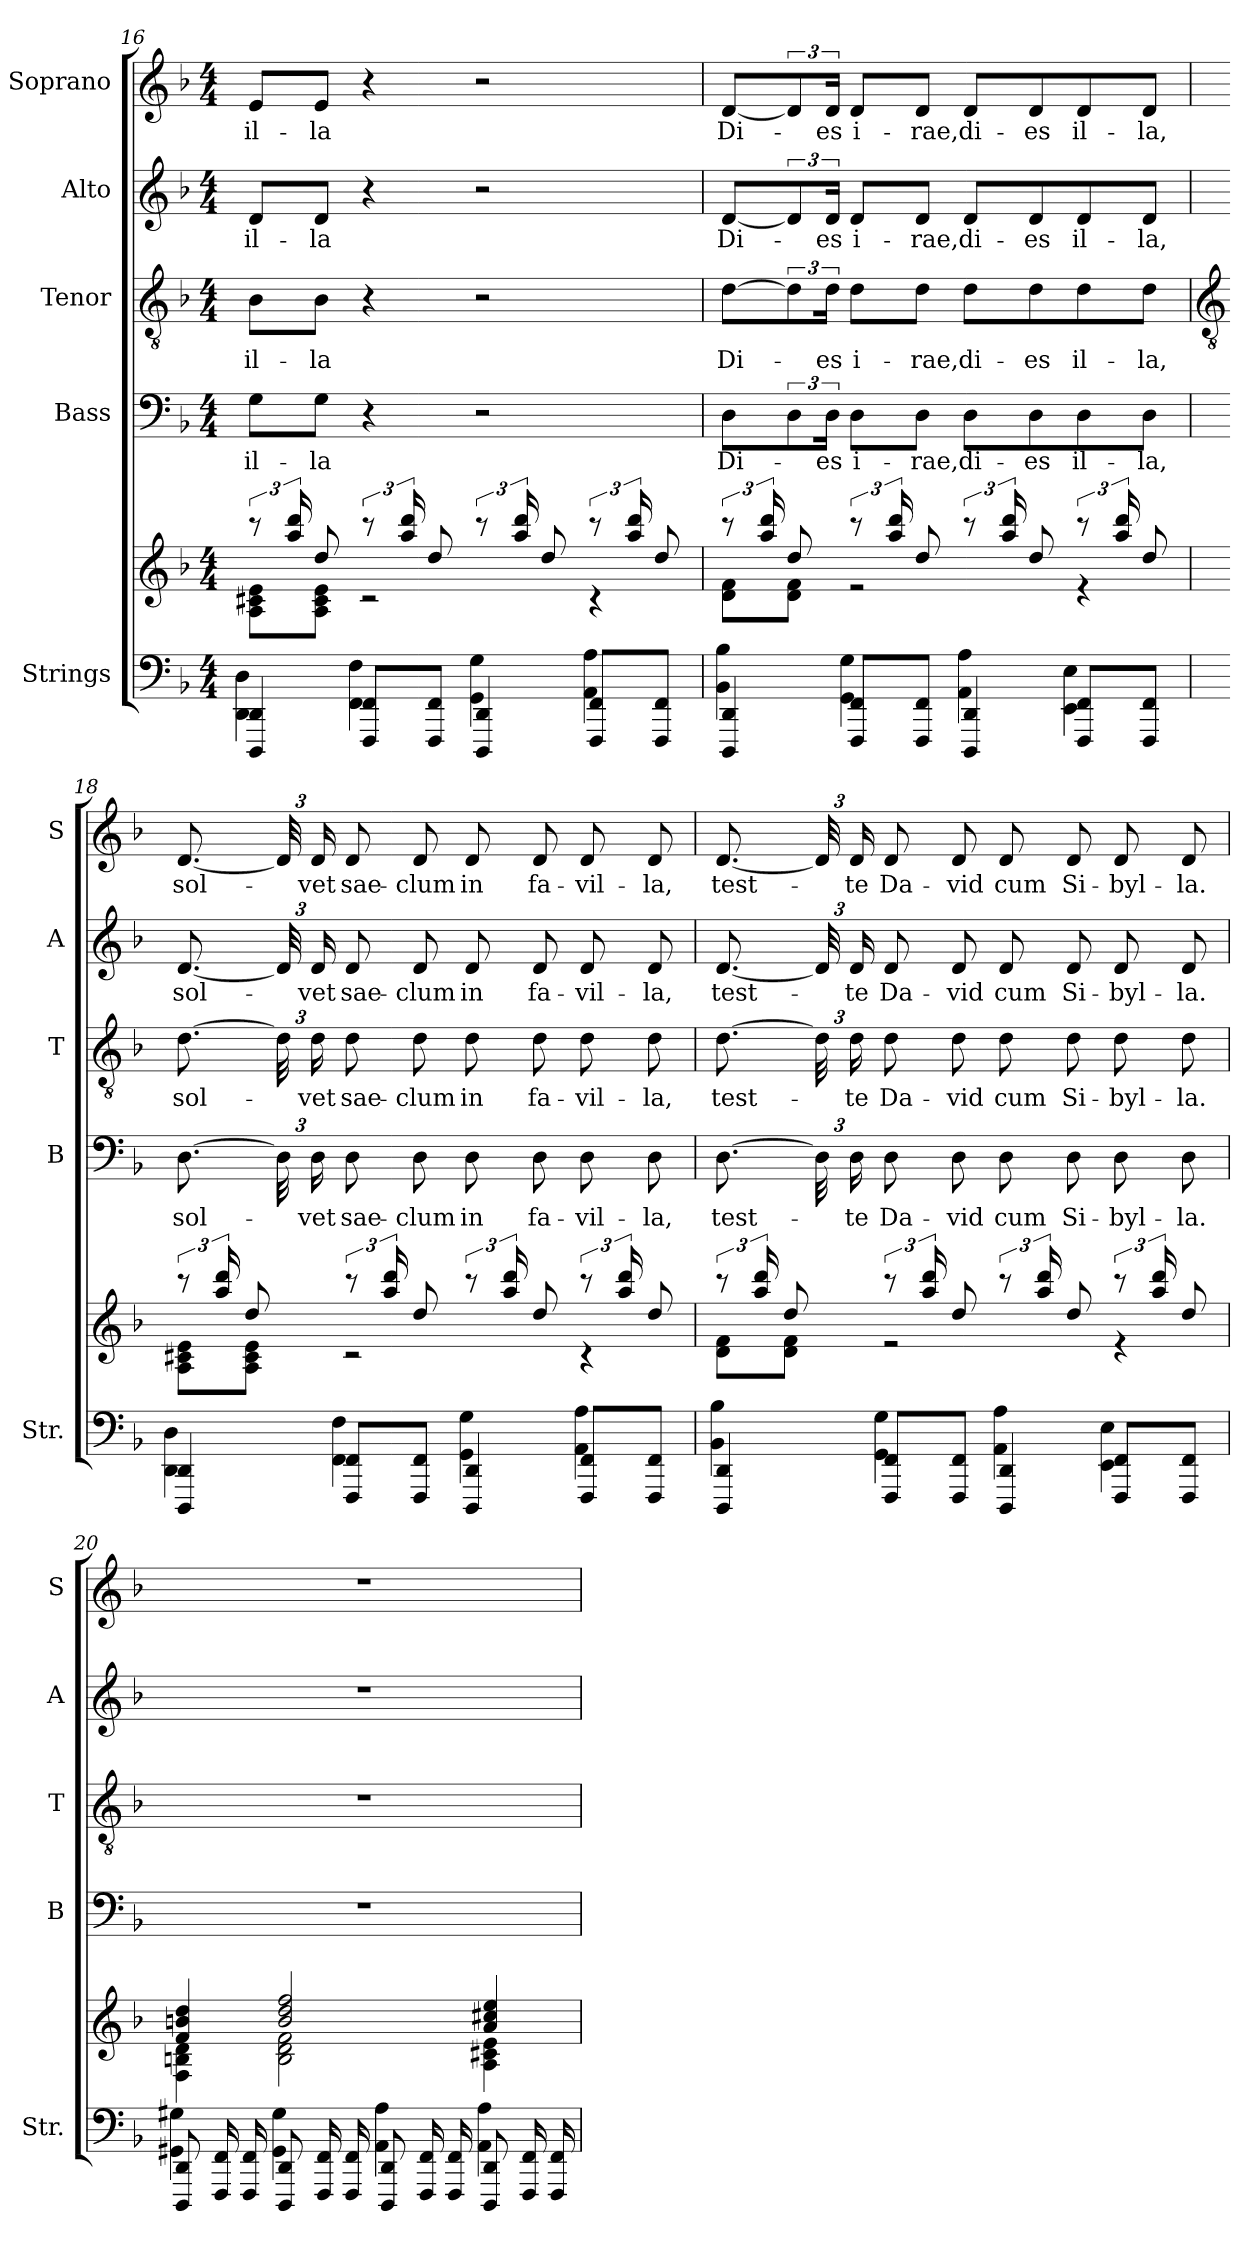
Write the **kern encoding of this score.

**kern	**kern	**kern	**text	**kern	**text	**kern	**text	**kern	**text
*part5	*part5	*part4	*part4	*part3	*part3	*part2	*part2	*part1	*part1
*staff6	*staff5	*staff4	*staff4	*staff3	*staff3	*staff2	*staff2	*staff1	*staff1
*I"Strings	*	*I"Bass	*	*I"Tenor	*	*I"Alto	*	*I"Soprano	*
*I'Str.	*	*I'B	*	*I'T	*	*I'A	*	*I'S	*
*clefF4	*clefG2	*clefF4	*	*clefGv2	*	*clefG2	*	*clefG2	*
*k[b-]	*k[b-]	*k[b-]	*	*k[b-]	*	*k[b-]	*	*k[b-]	*
*F:	*F:	*F:	*	*F:	*	*F:	*	*F:	*
*M4/4	*M4/4	*M4/4	*	*M4/4	*	*M4/4	*	*M4/4	*
=16	=16	=16	=16	=16	=16	=16	=16	=16	=16
*^	*^	*	*	*	*	*	*	*	*
!	!	!	!	!	!LO:LY:b	!	!LO:LY:b	!	!LO:LY:b	!	!LO:LY:b
4DDD/ 4DD/	4DD\ 4D\	12r	8A\ 8c#X\ 8e\L	8GL	il-	8B-L	il-	8dL	il-	8eL	il-
.	.	24aa/ 24ddd/LL	.	.	.	.	.	.	.	.	.
!	!	!	!	!	!LO:LY:b	!	!LO:LY:b	!	!LO:LY:b	!	!LO:LY:b
.	.	8dd/J	8A\ 8c#\ 8e\J	8GJ	-la	8B-J	-la	8dJ	-la	8eJ	-la
8FFF/ 8FF/L	4FF\ 4F\	12r	2r	4r	.	4r	.	4r	.	4r	.
.	.	24aa/ 24ddd/LL	.	.	.	.	.	.	.	.	.
8FFF/ 8FF/J	.	8dd/J	.	.	.	.	.	.	.	.	.
4DDD/ 4DD/	4GG\ 4G\	12r	.	2r	.	2r	.	2r	.	2r	.
.	.	24aa/ 24ddd/LL	.	.	.	.	.	.	.	.	.
.	.	8dd/J	.	.	.	.	.	.	.	.	.
8FFF/ 8FF/L	4AA\ 4A\	12r	4r	.	.	.	.	.	.	.	.
.	.	24aa/ 24ddd/LL	.	.	.	.	.	.	.	.	.
8FFF/ 8FF/J	.	8dd/J	.	.	.	.	.	.	.	.	.
=17	=17	=17	=17	=17	=17	=17	=17	=17	=17	=17	=17
!	!	!	!	!	!LO:LY:b	!	!LO:LY:b	!	!LO:LY:b	!	!LO:LY:b
4DDD/ 4DD/	4BB-\ 4B-\	12r	8d\ 8f\L	8DL	Di-	[8dL	Di-	[8dL	Di-	[8dL	Di-
.	.	24aa/ 24ddd/LL	.	.	.	.	.	.	.	.	.
.	.	8dd/J	8d\ 8f\J	12D	.	12d]	.	12d]	.	12d]	.
!	!	!	!	!	!LO:LY:b	!	!LO:LY:b	!	!LO:LY:b	!	!LO:LY:b
.	.	.	.	24DJ	-es	24dJ	-es	24dJ	-es	24dJ	-es
!	!	!	!	!	!LO:LY:b	!	!LO:LY:b	!	!LO:LY:b	!	!LO:LY:b
8FFF/ 8FF/L	4GG\ 4G\	12r	2r	8DL	i-	8dL	i-	8dL	i-	8dL	i-
.	.	24aa/ 24ddd/LL	.	.	.	.	.	.	.	.	.
!	!	!	!	!	!LO:LY:b	!	!LO:LY:b	!	!LO:LY:b	!	!LO:LY:b
8FFF/ 8FF/J	.	8dd/J	.	8DJ	-rae,	8dJ	-rae,	8dJ	-rae,	8dJ	-rae,
!	!	!	!	!	!LO:LY:b	!	!LO:LY:b	!	!LO:LY:b	!	!LO:LY:b
4DDD/ 4DD/	4AA\ 4A\	12r	.	8DL	di-	8dL	di-	8dL	di-	8dL	di-
.	.	24aa/ 24ddd/LL	.	.	.	.	.	.	.	.	.
!	!	!	!	!	!LO:LY:b	!	!LO:LY:b	!	!LO:LY:b	!	!LO:LY:b
.	.	8dd/J	.	8D	-es	8d	-es	8d	-es	8d	-es
!	!	!	!	!	!LO:LY:b	!	!LO:LY:b	!	!LO:LY:b	!	!LO:LY:b
8FFF/ 8FF/L	4EE\ 4E\	12r	4r	8D	il-	8d	il-	8d	il-	8d	il-
.	.	24aa/ 24ddd/LL	.	.	.	.	.	.	.	.	.
!	!	!	!	!	!LO:LY:b	!	!LO:LY:b	!	!LO:LY:b	!	!LO:LY:b
8FFF/ 8FF/J	.	8dd/J	.	8DJ	-la,	8dJ	-la,	8dJ	-la,	8dJ	-la,
!!LO:LB:g=z
=18	=18	=18	=18	=18	=18	=18	=18	=18	=18	=18	=18
*	*	*	*	*	*	*clefGv2	*	*	*	*	*
!	!	!	!	!	!LO:LY:b	!	!LO:LY:b	!	!LO:LY:b	!	!LO:LY:b
4DDD/ 4DD/	4DD\ 4D\	12r	8A\ 8c#X\ 8e\L	[8.DL	sol-	[8.dL	sol-	[8.dL	sol-	[8.dL	sol-
.	.	24aa/ 24ddd/LL	.	.	.	.	.	.	.	.	.
.	.	8dd/J	8A\ 8c#\ 8e\J	.	.	.	.	.	.	.	.
.	.	.	.	48DLL]	.	48dLL]	.	48dLL]	.	48dLL]	.
!	!	!	!	!	!LO:LY:b	!	!LO:LY:b	!	!LO:LY:b	!	!LO:LY:b
.	.	.	.	24DJJ	-vet	24dJJ	-vet	24dJJ	-vet	24dJJ	-vet
!	!	!	!	!	!LO:LY:b	!	!LO:LY:b	!	!LO:LY:b	!	!LO:LY:b
8FFF/ 8FF/L	4FF\ 4F\	12r	2r	8DL	sae-	8dL	sae-	8dL	sae-	8dL	sae-
.	.	24aa/ 24ddd/LL	.	.	.	.	.	.	.	.	.
!	!	!	!	!	!LO:LY:b	!	!LO:LY:b	!	!LO:LY:b	!	!LO:LY:b
8FFF/ 8FF/J	.	8dd/J	.	8DJ	-clum	8dJ	-clum	8dJ	-clum	8dJ	-clum
!	!	!	!	!	!LO:LY:b	!	!LO:LY:b	!	!LO:LY:b	!	!LO:LY:b
4DDD/ 4DD/	4GG\ 4G\	12r	.	8DL	in	8dL	in	8dL	in	8dL	in
.	.	24aa/ 24ddd/LL	.	.	.	.	.	.	.	.	.
!	!	!	!	!	!LO:LY:b	!	!LO:LY:b	!	!LO:LY:b	!	!LO:LY:b
.	.	8dd/J	.	8D	fa-	8d	fa-	8d	fa-	8d	fa-
!	!	!	!	!	!LO:LY:b	!	!LO:LY:b	!	!LO:LY:b	!	!LO:LY:b
8FFF/ 8FF/L	4AA\ 4A\	12r	4r	8D	-vil-	8d	-vil-	8d	-vil-	8d	-vil-
.	.	24aa/ 24ddd/LL	.	.	.	.	.	.	.	.	.
!	!	!	!	!	!LO:LY:b	!	!LO:LY:b	!	!LO:LY:b	!	!LO:LY:b
8FFF/ 8FF/J	.	8dd/J	.	8DJ	-la,	8dJ	-la,	8dJ	-la,	8dJ	-la,
=19	=19	=19	=19	=19	=19	=19	=19	=19	=19	=19	=19
!	!	!	!	!	!LO:LY:b	!	!LO:LY:b	!	!LO:LY:b	!	!LO:LY:b
4DDD/ 4DD/	4BB-\ 4B-\	12r	8d\ 8f\L	[8.DL	test-	[8.dL	test-	[8.dL	test-	[8.dL	test-
.	.	24aa/ 24ddd/LL	.	.	.	.	.	.	.	.	.
.	.	8dd/J	8d\ 8f\J	.	.	.	.	.	.	.	.
.	.	.	.	48DLL]	.	48dLL]	.	48dLL]	.	48dLL]	.
!	!	!	!	!	!LO:LY:b	!	!LO:LY:b	!	!LO:LY:b	!	!LO:LY:b
.	.	.	.	24DJJ	-te	24dJJ	-te	24dJJ	-te	24dJJ	-te
!	!	!	!	!	!LO:LY:b	!	!LO:LY:b	!	!LO:LY:b	!	!LO:LY:b
8FFF/ 8FF/L	4GG\ 4G\	12r	2r	8DL	Da-	8dL	Da-	8dL	Da-	8dL	Da-
.	.	24aa/ 24ddd/LL	.	.	.	.	.	.	.	.	.
!	!	!	!	!	!LO:LY:b	!	!LO:LY:b	!	!LO:LY:b	!	!LO:LY:b
8FFF/ 8FF/J	.	8dd/J	.	8DJ	-vid	8dJ	-vid	8dJ	-vid	8dJ	-vid
!	!	!	!	!	!LO:LY:b	!	!LO:LY:b	!	!LO:LY:b	!	!LO:LY:b
4DDD/ 4DD/	4AA\ 4A\	12r	.	8DL	cum	8dL	cum	8dL	cum	8dL	cum
.	.	24aa/ 24ddd/LL	.	.	.	.	.	.	.	.	.
!	!	!	!	!	!LO:LY:b	!	!LO:LY:b	!	!LO:LY:b	!	!LO:LY:b
.	.	8dd/J	.	8D	Si-	8d	Si-	8d	Si-	8d	Si-
!	!	!	!	!	!LO:LY:b	!	!LO:LY:b	!	!LO:LY:b	!	!LO:LY:b
8FFF/ 8FF/L	4EE\ 4E\	12r	4r	8D	-byl-	8d	-byl-	8d	-byl-	8d	-byl-
.	.	24aa/ 24ddd/LL	.	.	.	.	.	.	.	.	.
!	!	!	!	!	!LO:LY:b	!	!LO:LY:b	!	!LO:LY:b	!	!LO:LY:b
8FFF/ 8FF/J	.	8dd/J	.	8DJ	-la.	8dJ	-la.	8dJ	-la.	8dJ	-la.
=20	=20	=20	=20	=20	=20	=20	=20	=20	=20	=20	=20
8DDD/ 8DD/L	4GG#X\ 4G#X\	4f/ 4bn/ 4dd/	4F\ 4Bn\ 4d\	1r	.	1r	.	1r	.	1r	.
16FFF/ 16FF/L	.	.	.	.	.	.	.	.	.	.	.
16FFF/ 16FF/	.	.	.	.	.	.	.	.	.	.	.
8DDD/ 8DD/	4GG#\ 4G#\	2b/ 2dd/ 2ff/	2B\ 2d\ 2f\	.	.	.	.	.	.	.	.
16FFF/ 16FF/L	.	.	.	.	.	.	.	.	.	.	.
16FFF/ 16FF/JJ	.	.	.	.	.	.	.	.	.	.	.
8DDD/ 8DD/L	4AA\ 4A\	.	.	.	.	.	.	.	.	.	.
16FFF/ 16FF/L	.	.	.	.	.	.	.	.	.	.	.
16FFF/ 16FF/	.	.	.	.	.	.	.	.	.	.	.
8DDD/ 8DD/	4AA\ 4A\	4a/ 4cc#X/ 4ee/	4A\ 4c#X\ 4e\	.	.	.	.	.	.	.	.
16FFF/ 16FF/L	.	.	.	.	.	.	.	.	.	.	.
16FFF/ 16FF/JJ	.	.	.	.	.	.	.	.	.	.	.
*v	*v	*	*	*	*	*	*	*	*	*	*
*	*v	*v	*	*	*	*	*	*	*	*
=	=	=	=	=	=	=	=	=	=
*-	*-	*-	*-	*-	*-	*-	*-	*-	*-
